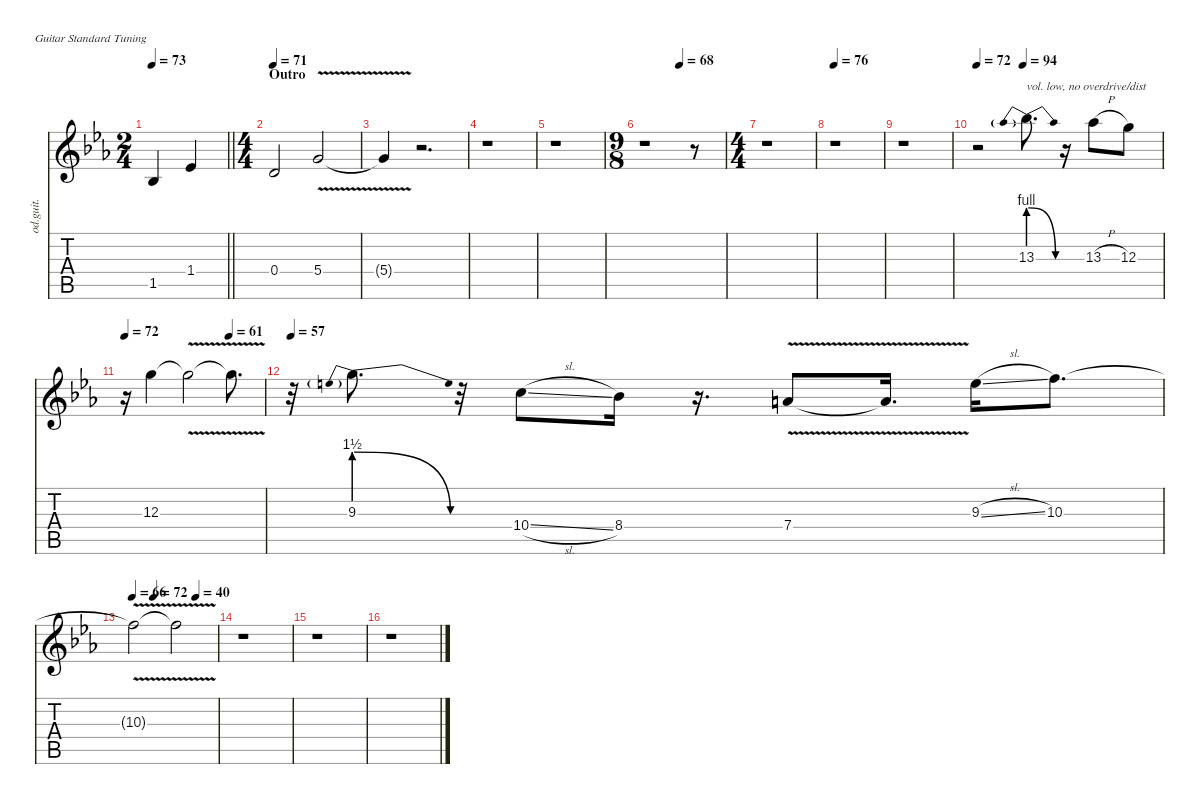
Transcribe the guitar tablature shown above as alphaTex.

\defaultSystemsLayout 4
\hideDynamics
\bracketExtendMode nobrackets
\otherSystemsTrackNameOrientation horizontal
\track ("Gtr 3" "od.guit.") {instrument overdrivenguitar}
\staff {score tabs}
\tuning (E4 B3 G3 D3 A2 E2)
\ts (2 4)
\beaming (8 2 2 2 2)
\tempo 73
\clef g2
\barLineRight lightlight
\ks eb
1.5{acc b}.4{dy mf beam Up} 1.4{acc b}.4{dy mp beam Up} |
\ts (4 4)
\beaming (8 2 2 2 2)
\section ("" "Outro")
\tempo 71
0.4{acc forcenatural}.2{beam Up} 5.4{v acc forcenatural}.2{beam Up} |
5.4{v t acc forcenatural}.4{beam Up} r.2{d beam Up} |
r.1{beam Down} |
r.1{beam Down} |
\ts (9 8)
\beaming (8 3 3 3)
\tempo (68 0.444444)
r.1{beam Down} r.8{beam Down} |
\ts (4 4)
\beaming (8 2 2 2 2)
r.1{beam Down} |
\tempo 76
r.1{beam Down} |
r.1{beam Down} |
\tempo 72
\tempo (94 0.25)
r.2{instrument electricguitarjazz beam Down} 13.3{be (prebendrelease 0 4 45 0)}.8{d txt "vol. low, no overdrive/dist" beam Down} r.16{beam Down} 13.3{h acc b}.8{beam Down} 12.3{acc forcenatural}.8{beam Down} |
\tempo 72
\tempo (61 0.75)
r.16{beam Down} 12.3{acc forcenatural}.4{beam Down} 12.3{v t acc forcenatural}.2{beam Down} 12.3{v t acc forcenatural}.8{d beam Down} |
\tempo 57
r.32{beam Down} 9.3{be (prebendrelease 0 6 30 0)}.8{d beam Down} r.32{beam Down} 10.4{sl acc forcenatural}.8{beam Down} 8.4{acc b}.16{beam Down} r.16{d beam Down} 7.4{v acc forcenatural}.8{beam Up} 7.4{v t acc forcenatural}.16{d beam Up} 9.3{sl acc forcenatural}.16{beam Down} 10.3{acc forcenatural}.8{d beam Down} |
\tempo 66
\tempo (72 0.25)
\tempo (40 0.75)
10.3{v t acc forcenatural}.2{beam Down} 10.3{v t acc forcenatural}.2{beam Down} |
r.1{beam Down} |
r.1{beam Down} |
r.1{beam Down}
